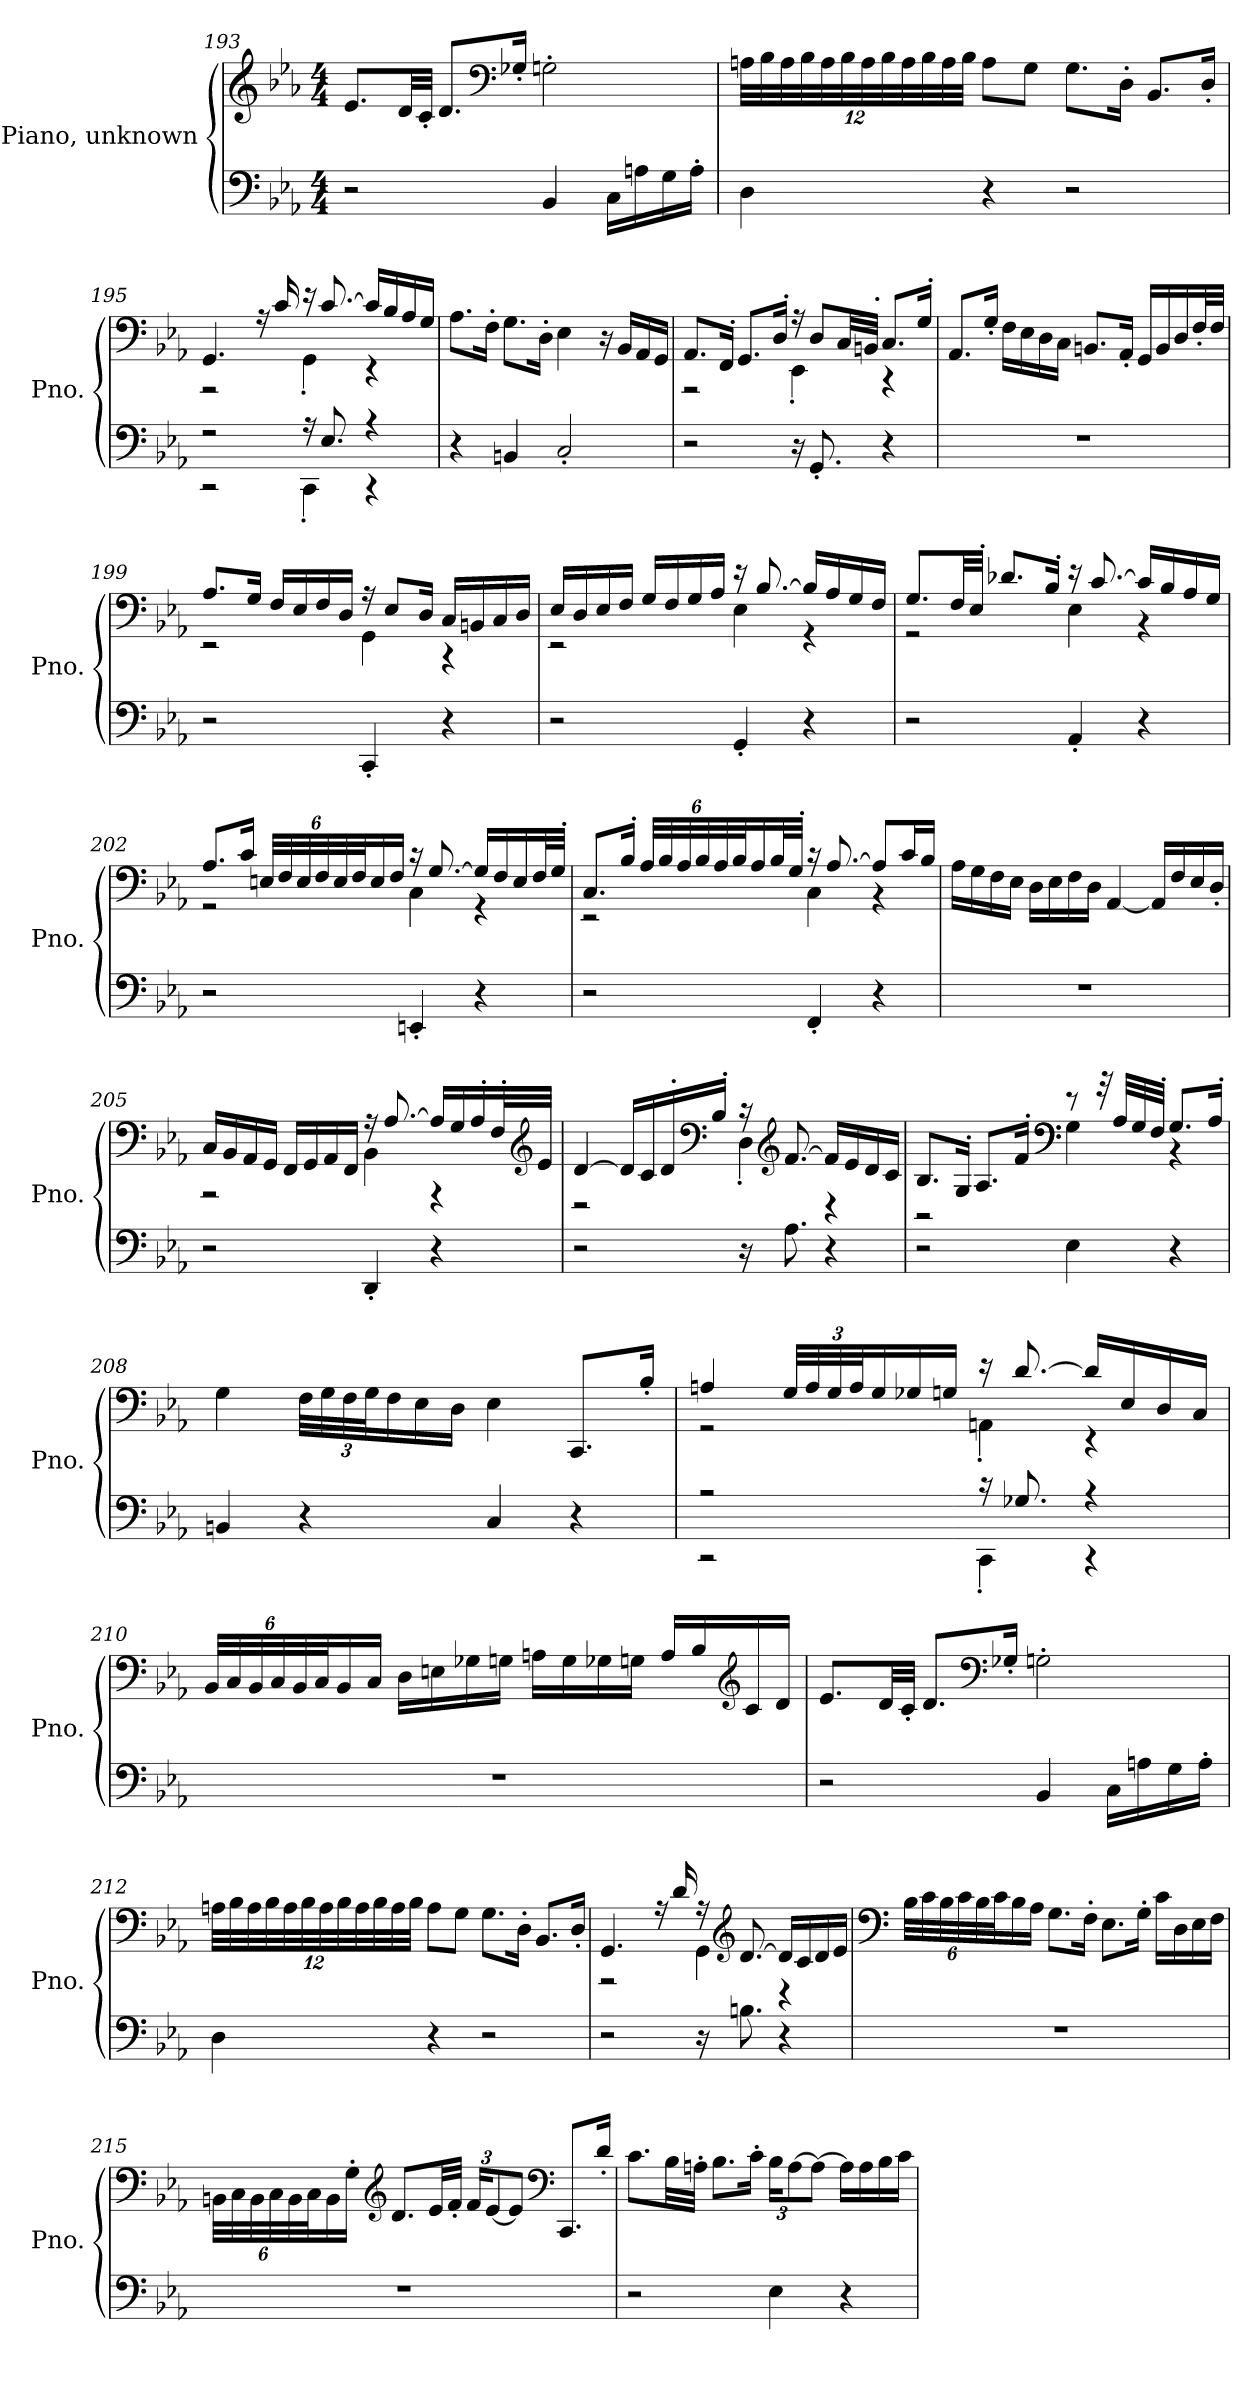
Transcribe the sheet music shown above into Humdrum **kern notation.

**kern	**kern
*part1	*part1
*staff2	*staff1
*I"Piano, unknown	*
*I'Pno.	*
!!LO:LB:g=z
*clefF4	*clefG2
*k[b-e-a-]	*k[b-e-a-]
*M4/4	*M4/4
=193	=193
2r	8.e-/L
.	32d/LL
.	32c'/JJJ
.	8.d/L
*	*clefF4
.	16G-X'/Jk
4BB-/	2Gn'\
16C\LL	.
16An\	.
16G\	.
16A'\JJ	.
=194	=194
*	*Xbrackettup
4D\	48An\LLL
.	48B-\
.	48A\
.	48B-\
.	48A\
.	48B-\
.	48A\
.	48B-\
.	48A\
.	48B-\
.	48A\
.	48B-\JJJ
4r	8A\L
.	8G\J
2r	8.G\L
.	16D'\Jk
.	8.BB-/L
.	16D'/Jk
=195	=195
*^	*^
2r	2r	4.GG/	2r
.	.	16r	.
.	.	16c/	.
16r	4CC'\	16r	4GG'\
8.E-/	.	[8.c/	.
4r	4r	16c/LL]	4r
.	.	16B-/	.
.	.	16A-/	.
.	.	16G/JJ	.
*v	*v	*	*
*	*v	*v
!!LO:LB:g=z
=196	=196
4r	8.A-\L
.	16F'\Jk
4BBn/	8.G\L
.	16D'\Jk
2C'/	4E-\
.	16r
.	16BB-/LL
.	16AA-/
.	16GG/JJ
=197	=197
*	*^
2r	8.AA-/L	2r
.	16FF'/Jk	.
.	8.GG/L	.
.	16D'/Jk	.
16r	16r	4EE-'\
8.GG'/	8D/L	.
.	32C/LL	.
.	32BBn'/JJJ	.
4r	8.C/L	4r
.	16G'/Jk	.
*	*v	*v
=198	=198
1r	8.AA-/L
.	16G'/Jk
.	16F\LL
.	16E-\
.	16D\
.	16C\JJ
.	8.BBn/L
.	16AA-'/Jk
.	16GG/LL
.	16BB/
.	16D/
.	32F'/L
.	32F/JJJ
!!LO:LB:g=z
=199	=199
*	*^
2r	8.A-/L	2r
.	16G/Jk	.
.	16F/LL	.
.	16E-/	.
.	16F/	.
.	16D/JJ	.
4CC'/	16r	4GG\
.	8E-/L	.
.	16D/Jk	.
4r	16C/LL	4r
.	16BBn/	.
.	16C/	.
.	16D/JJ	.
=200	=200	=200
2r	16E-/LL	2r
.	16D/	.
.	16E-/	.
.	16F/JJ	.
.	16G/LL	.
.	16F/	.
.	16G/	.
.	16A-/JJ	.
4GG'/	16r	4E-\
.	[8.B-/	.
4r	16B-/LL]	4r
.	16A-/	.
.	16G/	.
.	16F/JJ	.
=201	=201	=201
2r	8.G/L	2r
.	32F/LL	.
.	32E-'/JJJ	.
.	8.d-X/L	.
.	16B-'/Jk	.
4AA-'/	16r	4E-\
.	[8.c/	.
4r	16c/LL]	4r
.	16B-/	.
.	16A-/	.
.	16G/JJ	.
!!LO:LB:g=z	!!
=202	=202	=202
2r	8.A-/L	2r
.	16c/Jk	.
.	48En/LLL	.
.	48F/	.
.	48E/	.
.	48F/	.
.	48E/	.
.	48F/J	.
.	16E/	.
.	16F/JJ	.
4EEn'/	16r	4C\
.	[8.G/	.
4r	16G/LL]	4r
.	16F/	.
.	16E/	.
.	32F/L	.
.	32G'/JJJ	.
=203	=203	=203
2r	8.C/L	2r
.	16B-'/Jk	.
.	48A-/LLL	.
.	48B-/	.
.	48A-/	.
.	48B-/	.
.	48A-/	.
.	48B-/J	.
.	16A-/	.
.	32B-/L	.
.	32G'/JJJ	.
4FF'/	16r	4C\
.	[8.A-/	.
4r	8A-/L]	4r
.	16c/L	.
.	16B-/JJ	.
*	*v	*v
!!LO:PB:g=z
=204	=204
1r	16A-\LL
.	16G\
.	16F\
.	16E-\JJ
.	16D\LL
.	16E-\
.	16F\
.	16D\JJ
.	[4AA-/
.	16AA-/LL]
.	16F/
.	16E-/
.	16D'/JJ
=205	=205
*	*^
2r	16C/LL	2r
.	16BB-/	.
.	16AA-/	.
.	16GG/JJ	.
.	16FF/LL	.
.	16GG/	.
.	16AA-/	.
.	16FF/JJ	.
4DD'/	16r	4BB-\
.	[8.A-/	.
4r	16A-/LL]	4r
.	16G/	.
.	16A-'/	.
.	32F'/L	.
*	*clefG2	*
.	32e-/JJJ	.
!!LO:LB:g=z	!!
=206	=206	=206
2r	[4d/	2r
.	16d/LL]	.
.	16c/	.
.	16d'/	.
*	*clefF4	*
.	16B-'/JJ	.
16r	16r	4D'\
*	*clefG2	*
8.A-\	[8.f/	.
4r	16f/LL]	4r
.	16e-/	.
.	16d/	.
.	16c/JJ	.
=207	=207	=207
2r	8.B-/L	2r
.	16G'/Jk	.
.	8.A-/L	.
.	16f'/Jk	.
*	*clefF4	*
4E-\	8r	4G\
.	32r	.
.	32A-/LLL	.
.	32G/	.
.	32F'/JJJ	.
4r	8.G/L	4r
.	16A-'/Jk	.
*	*v	*v
=208	=208
4BBn/	4G\
4r	48F\LLL
.	48G\
.	48F\
.	48G\J
.	24F\
.	16E-\
.	16D\JJ
4C/	4E-\
4r	8.CC/L
.	16B-'/Jk
!!LO:LB:g=z
=209	=209
*^	*^
2r	2r	4An/	2r
.	.	48G/LLL	.
.	.	48A/	.
.	.	48G/	.
.	.	48A/J	.
.	.	24G/	.
.	.	16G-X/	.
.	.	16Gn/JJ	.
16r	4CC'\	16r	4AAn'\
8.G-X/	.	[8.d/	.
4r	4r	16d/LL]	4r
.	.	16E-/	.
.	.	16D/	.
.	.	16C/JJ	.
*v	*v	*	*
*	*v	*v
=210	=210
1r	48BB-/LLL
.	48C/
.	48BB-/
.	48C/
.	48BB-/
.	48C/J
.	16BB-/
.	16C/JJ
.	16D\LL
.	16En\
.	16G-X\
.	16Gn\JJ
.	16An\LL
.	16G\
.	16G-X\
.	16Gn\JJ
.	16A/LL
.	16B-/
*	*clefG2
.	16c/
.	16d/JJ
!!LO:LB:g=z
=211	=211
2r	8.e-/L
.	32d/LL
.	32c'/JJJ
.	8.d/L
*	*clefF4
.	16G-X'/Jk
4BB-/	2Gn'\
16C\LL	.
16An\	.
16G\	.
16A'\JJ	.
=212	=212
4D\	48An\LLL
.	48B-\
.	48A\
.	48B-\
.	48A\
.	48B-\
.	48A\
.	48B-\
.	48A\
.	48B-\
.	48A\
.	48B-\JJJ
4r	8A\L
.	8G\J
2r	8.G\L
.	16D'\Jk
.	8.BB-/L
.	16D'/Jk
!!LO:LB:g=z
=213	=213
*	*^
2r	4.GG/	2r
.	16r	.
.	16d/	.
16r	16r	4GG\
*	*clefG2	*
8.Bn\	[8.d/	.
4r	16d/LL]	4r
.	16c/	.
.	16d/	.
.	16e-/JJ	.
*	*v	*v
=214	=214
*	*clefF4
1r	48B-\LLL
.	48c\
.	48B-\
.	48c\
.	48B-\
.	48c\J
.	16B-\
.	16A-\JJ
.	8.G\L
.	16F'\Jk
.	8.E-\L
.	16G'\Jk
.	16c\LL
.	16D\
.	16E-\
.	16F\JJ
!!LO:LB:g=z
=215	=215
1r	48BBn\LLL
.	48C\
.	48BB\
.	48C\
.	48BB\
.	48C\J
.	16BB\
.	16G'\JJ
*	*clefG2
.	8.d/L
.	32e-/LL
.	32f'/JJJ
.	24f/KL
.	[12e-/
.	8e-/J]
*	*clefF4
.	8.CC/L
.	16d'/Jk
=216	=216
2r	8.c\L
.	32B-\LL
.	32An'\JJJ
.	8.B-\L
.	16c'\Jk
4E-\	24B-\KL
.	[12A\
.	8A\J_
4r	16A\LL]
.	16A\
.	16B-\
.	16c\JJ
=	=
*-	*-
